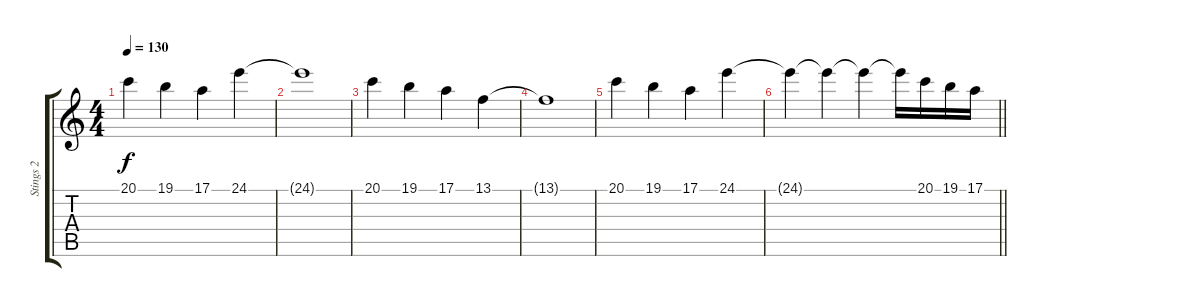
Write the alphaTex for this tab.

\track ("Stings 2" "Stings 2") {instrument stringensemble1}
\staff {score tabs}
\tuning (E4 B3 G3 D3 A2 E2) {hide}
\ts (4 4)
\tempo 130
\clef g2
\ks c
20.1.4{dy f} 19.1.4 17.1.4 24.1.4 |
24.1{t}.1 |
20.1.4 19.1.4 17.1.4 13.1.4 |
13.1{t}.1 |
20.1.4 19.1.4 17.1.4 24.1.4 |
\barLineRight lightlight
24.1{t}.4 24.1{t}.4 24.1{t}.4 24.1{t}.16 20.1.16 19.1.16 17.1.16
